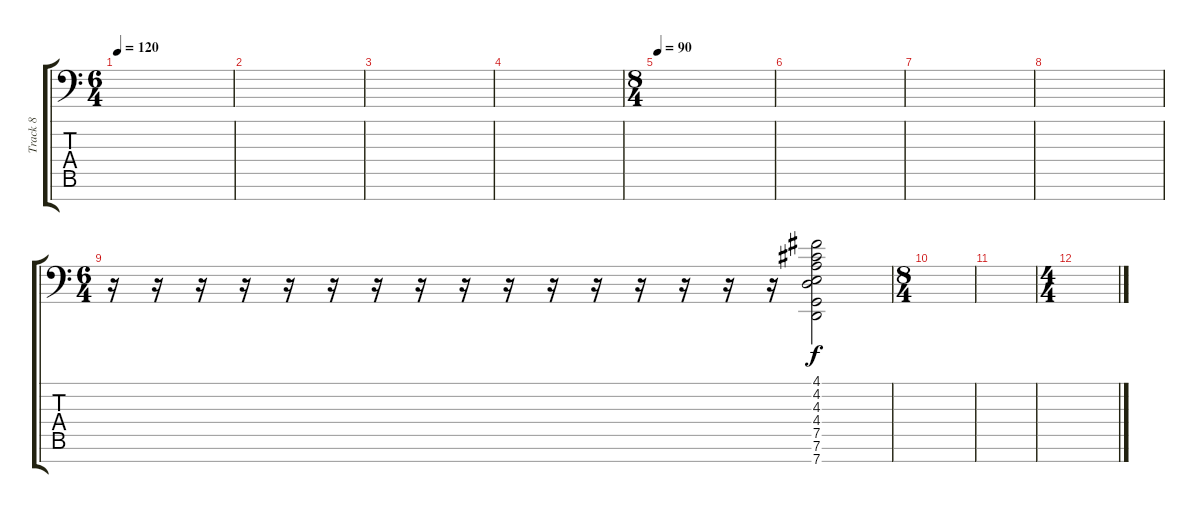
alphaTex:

\track ("Track 8" "Track 8") {instrument reversecymbal}
\staff {score tabs}
\tuning (D4 A3 F3 C3 G2 C2 G1) {hide}
\ts (6 4)
\tempo 120
\clef f4
\ks c
|
|
|
|
\ts (8 4)
\tempo 90
|
|
|
|
\ts (6 4)
r.16 r.16 r.16 r.16 r.16 r.16 r.16 r.16 r.16 r.16 r.16 r.16 r.16 r.16 r.16 r.16 (4.1 4.2 4.3 4.4 7.5 7.6 7.7).2 |
\ts (8 4)
|
|
\ts (4 4)
